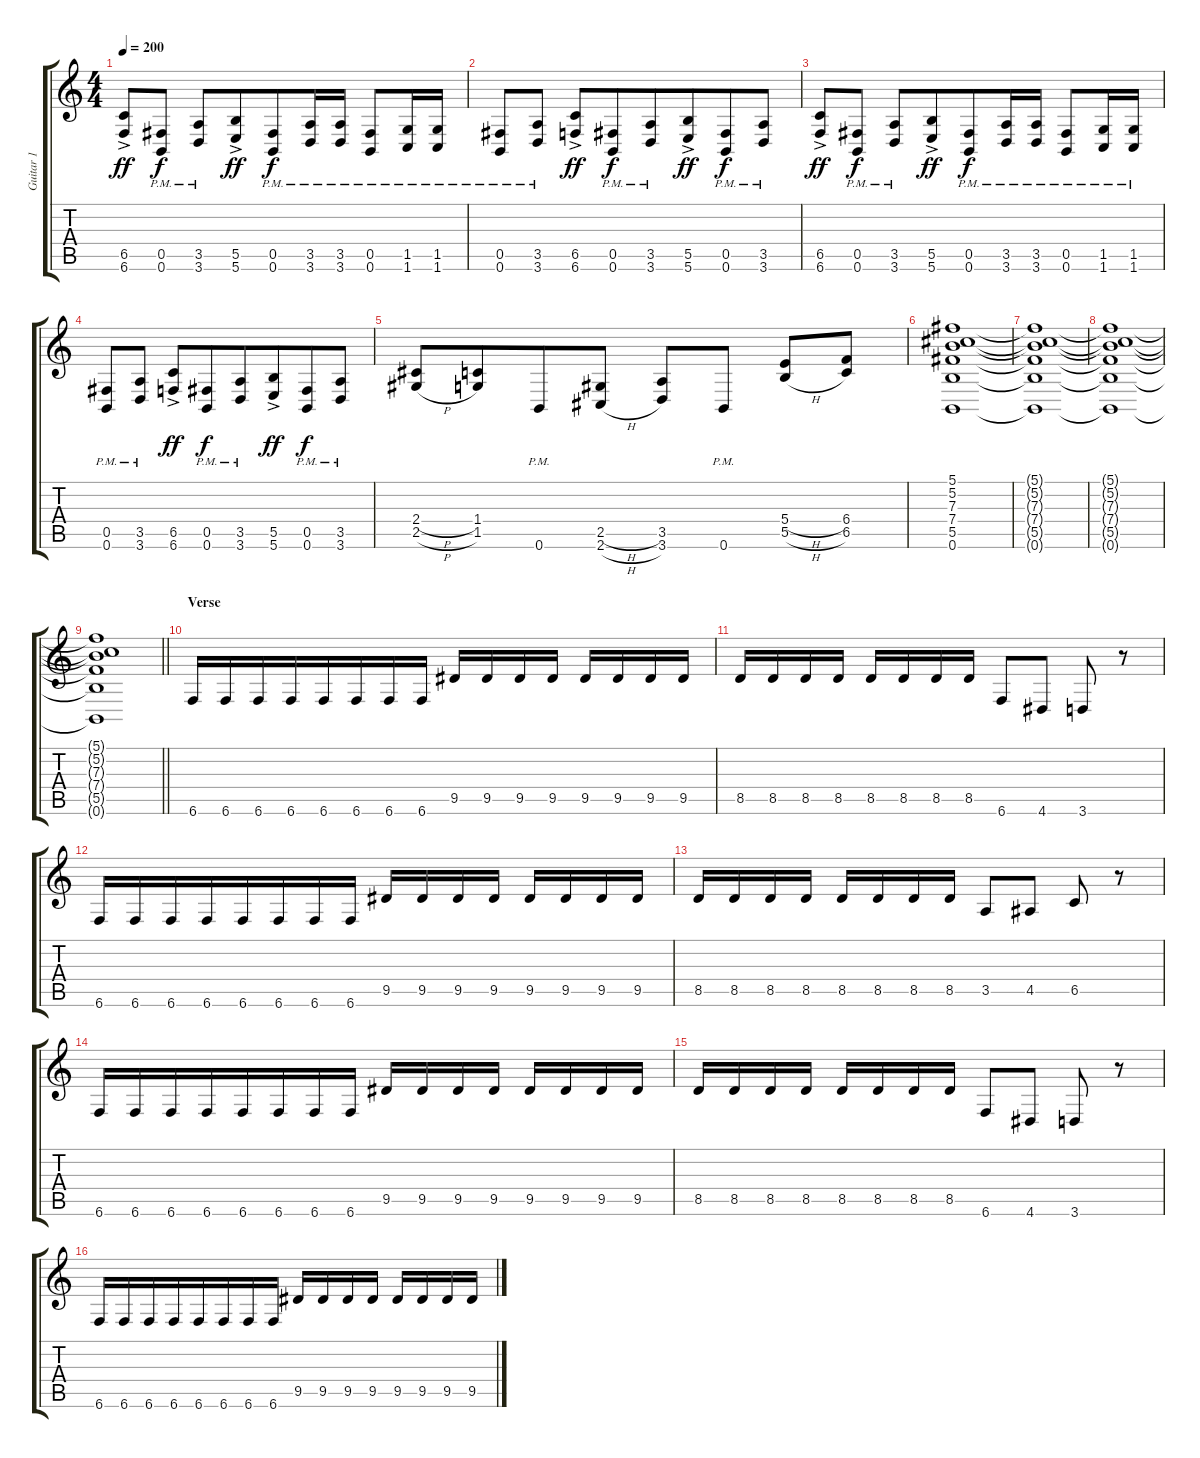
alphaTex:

\track ("Guitar 1" "Guitar 1") {instrument distortionguitar}
\staff {score tabs}
\tuning (Db4 Ab3 E3 B2 Gb2 B1) {hide}
\ts (4 4)
\tempo 200
\clef g2
\ks c
(6.5{ac} 6.6{ac}).8{dy ff} (0.5{pm} 0.6{pm}).8{dy f} (3.5{pm} 3.6{pm}).8{beam merge} (5.5{ac} 5.6{ac}).8{dy ff beam merge} (0.5{pm} 0.6{pm}).8{dy f beam merge} (3.5{pm} 3.6{pm}).16 (3.5{pm} 3.6{pm}).16 (0.5{pm} 0.6{pm}).8 (1.5{pm} 1.6{pm}).16{beam merge} (1.5{pm} 1.6{pm}).16 |
(0.5{pm} 0.6{pm}).8 (3.5{pm} 3.6{pm}).8 (6.5{ac} 6.6{ac}).8{dy ff beam merge} (0.5{pm} 0.6{pm}).8{dy f beam merge} (3.5{pm} 3.6{pm}).8{beam merge} (5.5{ac} 5.6{ac}).8{dy ff beam merge} (0.5{pm} 0.6{pm}).8{dy f beam merge} (3.5{pm} 3.6{pm}).8 |
(6.5{ac} 6.6{ac}).8{dy ff} (0.5{pm} 0.6{pm}).8{dy f} (3.5{pm} 3.6{pm}).8{beam merge} (5.5{ac} 5.6{ac}).8{dy ff beam merge} (0.5{pm} 0.6{pm}).8{dy f beam merge} (3.5{pm} 3.6{pm}).16 (3.5{pm} 3.6{pm}).16 (0.5{pm} 0.6{pm}).8 (1.5{pm} 1.6{pm}).16{beam merge} (1.5{pm} 1.6{pm}).16 |
(0.5{pm} 0.6{pm}).8 (3.5{pm} 3.6{pm}).8 (6.5{ac} 6.6{ac}).8{dy ff beam merge} (0.5{pm} 0.6{pm}).8{dy f beam merge} (3.5{pm} 3.6{pm}).8{beam merge} (5.5{ac} 5.6{ac}).8{dy ff beam merge} (0.5{pm} 0.6{pm}).8{dy f beam merge} (3.5{pm} 3.6{pm}).8 |
(2.4{h} 2.5{h}).8{beam merge} (1.4 1.5).8{beam merge} 0.6{pm}.8 (2.5{h} 2.6{h}).8 (3.5 3.6).8 0.6{pm}.8 (5.4{h} 5.5{h}).8{beam merge} (6.4 6.5).8 |
(5.1 5.2 7.3 7.4 5.5 0.6).1 |
(5.1{t} 5.2{t} 7.3{t} 7.4{t} 5.5{t} 0.6{t}).1 |
(5.1{t} 5.2{t} 7.3{t} 7.4{t} 5.5{t} 0.6{t}).1 |
\barLineRight lightlight
(5.1{t} 5.2{t} 7.3{t} 7.4{t} 5.5{t} 0.6{t}).1 |
\section ("" "Verse")
6.6.16 6.6.16{beam merge} 6.6.16{beam merge} 6.6.16{beam merge} 6.6.16 6.6.16{beam merge} 6.6.16{beam merge} 6.6.16 9.5.16{beam merge} 9.5.16 9.5.16 9.5.16 9.5.16{beam merge} 9.5.16{beam merge} 9.5.16{beam merge} 9.5.16 |
8.5.16{beam merge} 8.5.16 8.5.16{beam merge} 8.5.16 8.5.16 8.5.16{beam merge} 8.5.16{beam merge} 8.5.16 6.6.8{beam merge} 4.6.8 3.6.8 r.8 |
6.6.16 6.6.16{beam merge} 6.6.16{beam merge} 6.6.16{beam merge} 6.6.16 6.6.16{beam merge} 6.6.16{beam merge} 6.6.16 9.5.16{beam merge} 9.5.16 9.5.16 9.5.16 9.5.16{beam merge} 9.5.16{beam merge} 9.5.16{beam merge} 9.5.16 |
8.5.16{beam merge} 8.5.16 8.5.16{beam merge} 8.5.16 8.5.16 8.5.16{beam merge} 8.5.16{beam merge} 8.5.16 3.5.8{beam merge} 4.5.8 6.5.8 r.8 |
6.6.16 6.6.16{beam merge} 6.6.16{beam merge} 6.6.16{beam merge} 6.6.16 6.6.16{beam merge} 6.6.16{beam merge} 6.6.16 9.5.16{beam merge} 9.5.16 9.5.16 9.5.16 9.5.16{beam merge} 9.5.16{beam merge} 9.5.16{beam merge} 9.5.16 |
8.5.16{beam merge} 8.5.16 8.5.16{beam merge} 8.5.16 8.5.16 8.5.16{beam merge} 8.5.16{beam merge} 8.5.16 6.6.8{beam merge} 4.6.8 3.6.8 r.8 |
6.6.16 6.6.16{beam merge} 6.6.16{beam merge} 6.6.16{beam merge} 6.6.16 6.6.16{beam merge} 6.6.16{beam merge} 6.6.16 9.5.16{beam merge} 9.5.16 9.5.16 9.5.16 9.5.16{beam merge} 9.5.16{beam merge} 9.5.16{beam merge} 9.5.16
